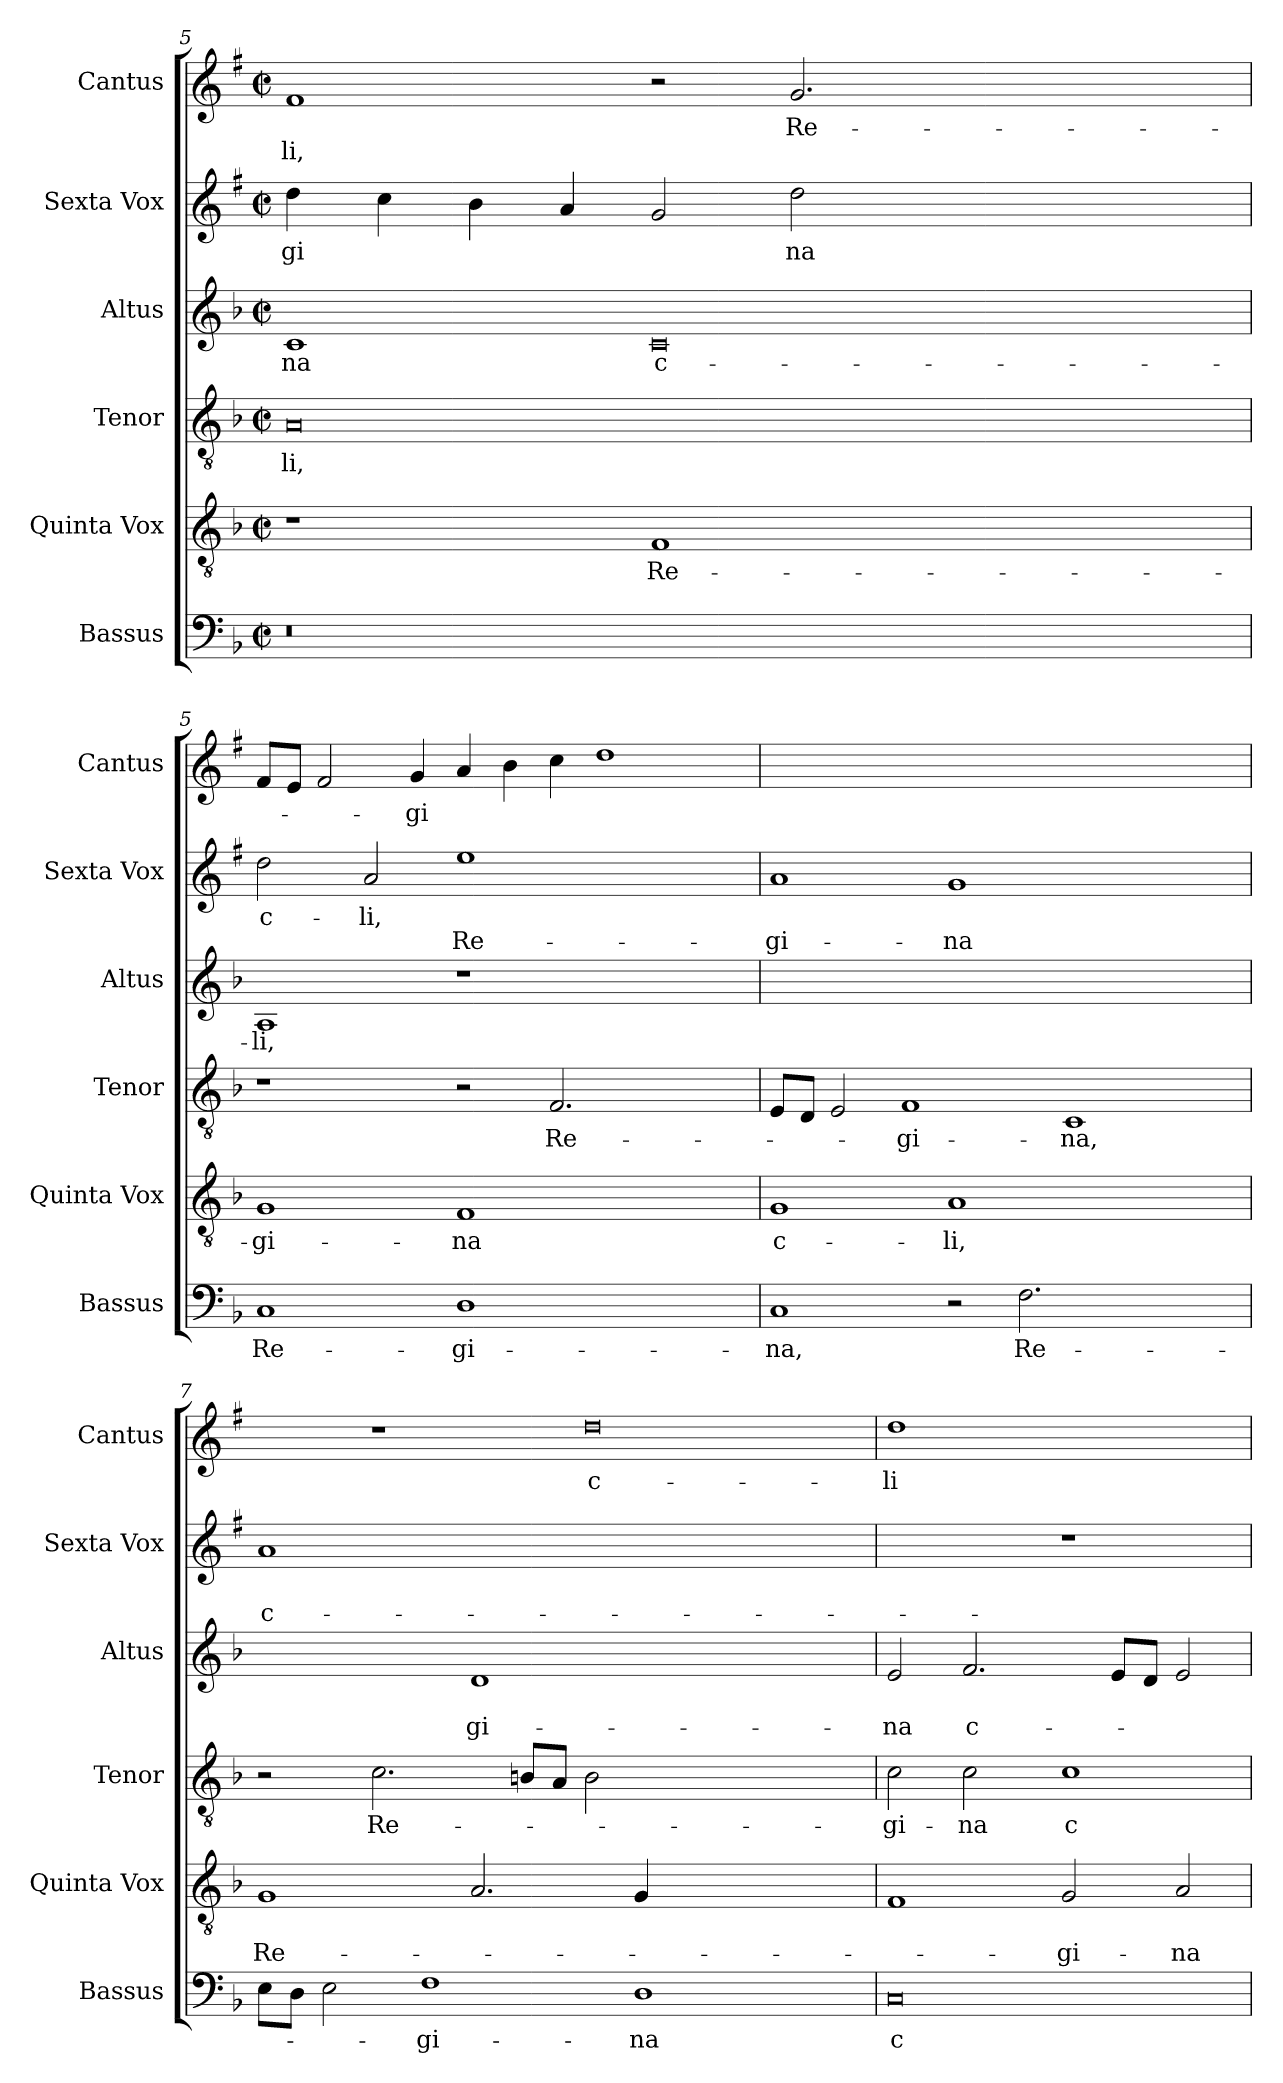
**kern	**text	**kern	**text	**text	**kern	**text	**kern	**text	**text	**kern	**text	**text	**kern	**text	**text
*part6	*part6	*part5	*part5	*part5	*part4	*part4	*part3	*part3	*part3	*part2	*part2	*part2	*part1	*part1	*part1
*staff6	*staff6	*staff5	*staff5	*staff5	*staff4	*staff4	*staff3	*staff3	*staff3	*staff2	*staff2	*staff2	*staff1	*staff1	*staff1
*I"Bassus	*	*I"Quinta Vox	*	*	*I"Tenor	*	*I"Altus	*	*	*I"Sexta Vox	*	*	*I"Cantus	*	*
*I'Bassus	*	*I'Quinta Vox	*	*	*I'Tenor	*	*I'Altus	*	*	*I'Sexta Vox	*	*	*I'Cantus	*	*
!!LO:LB:g=z
*clefF4	*	*clefGv2	*	*	*clefGv2	*	*clefG2	*	*	*clefG2	*	*	*clefG2	*	*
*	*	*	*	*	*	*	*	*	*	*ITrd1c2	*	*	*ITrd1c2	*	*
*k[b-]	*	*k[b-]	*	*	*k[b-]	*	*k[b-]	*	*	*k[b-]	*	*	*k[b-]	*	*
*F:	*	*F:	*	*	*F:	*	*F:	*	*	*F:	*	*	*F:	*	*
*M4/2	*	*M4/2	*	*	*M4/2	*	*M4/2	*	*	*M4/2	*	*	*M4/2	*	*
*met(c|)	*	*met(c|)	*	*	*met(c|)	*	*met(c|)	*	*	*met(c|)	*	*	*met(c|)	*	*
=5	=5	=5	=5	=5	=5	=5	=5	=5	=5	=5	=5	=5	=5	=5	=5
!	!	!	!	!	!	!LO:LY:b	!	!LO:LY:b	!	!	!LO:LY:b	!	!	!	!LO:LY:b
*	*	*	*	*	*	*	*	*	*	*	*	*	*^	*	*
0r	.	1r	.	.	0A	-li,	1c	-na	.	4cc	-gi	.	1e	0ryy	.	-li,
.	.	.	.	.	.	.	.	.	.	4b-	.	.	.	.	.	.
.	.	.	.	.	.	.	.	.	.	4a	.	.	.	.	.	.
.	.	.	.	.	.	.	.	.	.	4g	.	.	.	.	.	.
!	!	!	!LO:LY:b	!	!	!	!	!LO:LY:b	!	!	!	!	!	!	!	!
.	.	1F	Re-	.	.	.	0c	c-	.	2f	.	.	2r	.	.	.
!	!	!	!	!	!	!	!	!	!	!	!LO:LY:b	!	!	!	!LO:LY:b	!
.	.	.	.	.	.	.	.	.	.	2cc	na	.	2.f	.	Re-	.
1ryy	.	1ryy	.	.	1ryy	.	.	.	.	1ryy	.	.	.	2.ryy	.	.
.	.	.	.	.	.	.	.	.	.	.	.	.	2.ryy	.	.	.
.	.	.	.	.	.	.	.	.	.	.	.	.	.	4ryy	.	.
=5	=5	=5	=5	=5	=5	=5	=5	=5	=5	=5	=5	=5	=5	=5	=5	=5
!	!LO:LY:b	!	!LO:LY:b	!	!	!	!	!LO:LY:b	!	!	!LO:LY:b	!	!	!	!	!
1C	Re-	1G	-gi-	.	1r	.	1A	-li,	.	2cc	c-	.	8eL	0ryy	.	.
.	.	.	.	.	.	.	.	.	.	.	.	.	8dJ	.	.	.
.	.	.	.	.	.	.	.	.	.	.	.	.	2e	.	.	.
!	!	!	!	!	!	!	!	!	!	!	!LO:LY:b	!	!	!	!	!
.	.	.	.	.	.	.	.	.	.	2g	-li,	.	.	.	.	.
!	!	!	!	!	!	!	!	!	!	!	!	!	!	!	!LO:LY:b	!
.	.	.	.	.	.	.	.	.	.	.	.	.	4f	.	-gi	.
!	!LO:LY:b	!	!LO:LY:b	!	!	!	!	!	!	!	!	!LO:LY:b	!	!	!	!
1D	-gi-	1F	-na	.	2r	.	1r	.	.	1dd	.	Re-	4g	.	.	.
.	.	.	.	.	.	.	.	.	.	.	.	.	4a	.	.	.
!	!	!	!	!	!	!LO:LY:b	!	!	!	!	!	!	!	!	!	!
.	.	.	.	.	2.F	Re-	.	.	.	.	.	.	4b-	.	.	.
.	.	.	.	.	.	.	.	.	.	.	.	.	1cc	.	.	.
2.ryy	.	2.ryy	.	.	.	.	2.ryy	.	.	2.ryy	.	.	.	2.ryy	.	.
.	.	.	.	.	2ryy	.	.	.	.	.	.	.	.	.	.	.
=6	=6	=6	=6	=6	=6	=6	=6	=6	=6	=6	=6	=6	=6	=6	=6	=6
!	!LO:LY:b	!	!LO:LY:b	!	!	!	!	!	!LO:LY:b	!	!	!LO:LY:b	!	!	!LO:LY:b	!
1C	-na,	1G	c-	.	8EL	.	[1cyy	.	Re-	1g	.	-gi-	[1ccyy	1ryy	na.	.
.	.	.	.	.	8DJ	.	.	.	.	.	.	.	.	.	.	.
.	.	.	.	.	2E	.	.	.	.	.	.	.	.	.	.	.
!	!	!	!	!	!	!LO:LY:b	!	!	!	!	!	!	!	!	!	!
.	.	.	.	.	1F	-gi-	.	.	.	.	.	.	.	.	.	.
!	!	!	!LO:LY:b	!	!	!	!	!	!	!	!	!LO:LY:b	!	!	!	!
2r	.	1A	-li,	.	.	.	1cyy_	.	.	1f	.	-na	1.ccyy_	2ryy	.	.
!	!LO:LY:b	!	!	!	!	!	!	!	!	!	!	!	!	!	!	!
2.F	Re-	.	.	.	.	.	.	.	.	.	.	.	.	4ryy	.	.
!	!	!	!	!	!	!LO:LY:b	!	!	!	!	!	!	!	!	!	!
.	.	.	.	.	1C	-na,	.	.	.	.	.	.	.	4ryy	.	.
.	.	2.ryy	.	.	.	.	2.ryy	.	.	2.ryy	.	.	.	4ryy	.	.
2ryy	.	.	.	.	.	.	.	.	.	.	.	.	.	2ryy	.	.
.	.	.	.	.	.	.	.	.	.	.	.	.	4ryy	.	.	.
=7	=7	=7	=7	=7	=7	=7	=7	=7	=7	=7	=7	=7	=7	=7	=7	=7
!	!	!	!	!LO:LY:b	!	!	!	!	!	!	!	!LO:LY:b	!	!	!	!
8EL	.	1G	.	Re-	2r	.	1cyy]	.	.	1g	.	c-	2ccyy]	2%7ryy	.	.
8DJ	.	.	.	.	.	.	.	.	.	.	.	.	.	.	.	.
2E	.	.	.	.	.	.	.	.	.	.	.	.	.	.	.	.
!	!	!	!	!	!	!LO:LY:b	!	!	!	!	!	!	!	!	!	!
.	.	.	.	.	2.c	Re-	.	.	.	.	.	.	1r	.	.	.
!	!LO:LY:b	!	!	!	!	!	!	!	!	!	!	!	!	!	!	!
1F	-gi-	.	.	.	.	.	.	.	.	.	.	.	.	.	.	.
!	!	!	!	!	!	!	!	!	!LO:LY:b	!	!	!LO:LY:b	!	!	!	!
.	.	2.A	.	.	.	.	1d	.	-gi-	[1fyy	.	-li,	.	.	.	.
.	.	.	.	.	8BnL	.	.	.	.	.	.	.	.	.	.	.
.	.	.	.	.	8AJ	.	.	.	.	.	.	.	.	.	.	.
!	!	!	!	!	!	!	!	!	!	!	!	!	!	!	!LO:LY:b	!
.	.	.	.	.	2B	.	.	.	.	.	.	.	0cc	.	c-	.
!	!LO:LY:b	!	!	!	!	!	!	!	!	!	!	!	!	!	!	!
1D	-na	4G	.	.	.	.	.	.	.	.	.	.	.	.	.	.
.	.	1.ryy	.	.	1.ryy	.	1.ryy	.	.	1.ryy	.	.	.	.	.	.
2.ryy	.	.	.	.	.	.	.	.	.	.	.	.	.	.	.	.
=9	=9	=9	=9	=9	=9	=9	=9	=9	=9	=9	=9	=9	=9	=9	=9	=9
!	!LO:LY:b	!	!	!	!	!LO:LY:b	!	!	!LO:LY:b	!	!	!	!	!	!LO:LY:b	!
0C	c-	1F	.	.	2c	-gi-	2e	.	-na	2.fyy_	.	.	1cc	1ryy	-li	.
!	!	!	!	!	!	!LO:LY:b	!	!	!LO:LY:b	!	!	!	!	!	!	!
.	.	.	.	.	2c	-na	2.f	.	c-	.	.	.	.	.	.	.
.	.	.	.	.	.	.	.	.	.	4fyy]	.	.	.	.	.	.
!	!	!	!	!LO:LY:b	!	!LO:LY:b	!	!	!	!	!	!	!	!	!	!
.	.	2G	.	-gi-	1c	c-	.	.	.	1r	.	.	1ryy	1ryy	.	.
.	.	.	.	.	.	.	8eL	.	.	.	.	.	.	.	.	.
.	.	.	.	.	.	.	8dJ	.	.	.	.	.	.	.	.	.
!	!	!	!	!LO:LY:b	!	!	!	!	!	!	!	!	!	!	!	!
.	.	2A	.	-na	.	.	2e	.	.	.	.	.	.	.	.	.
*	*	*	*	*	*	*	*	*	*	*	*	*	*v	*v	*	*
=	=	=	=	=	=	=	=	=	=	=	=	=	=	=	=
*-	*-	*-	*-	*-	*-	*-	*-	*-	*-	*-	*-	*-	*-	*-	*-
